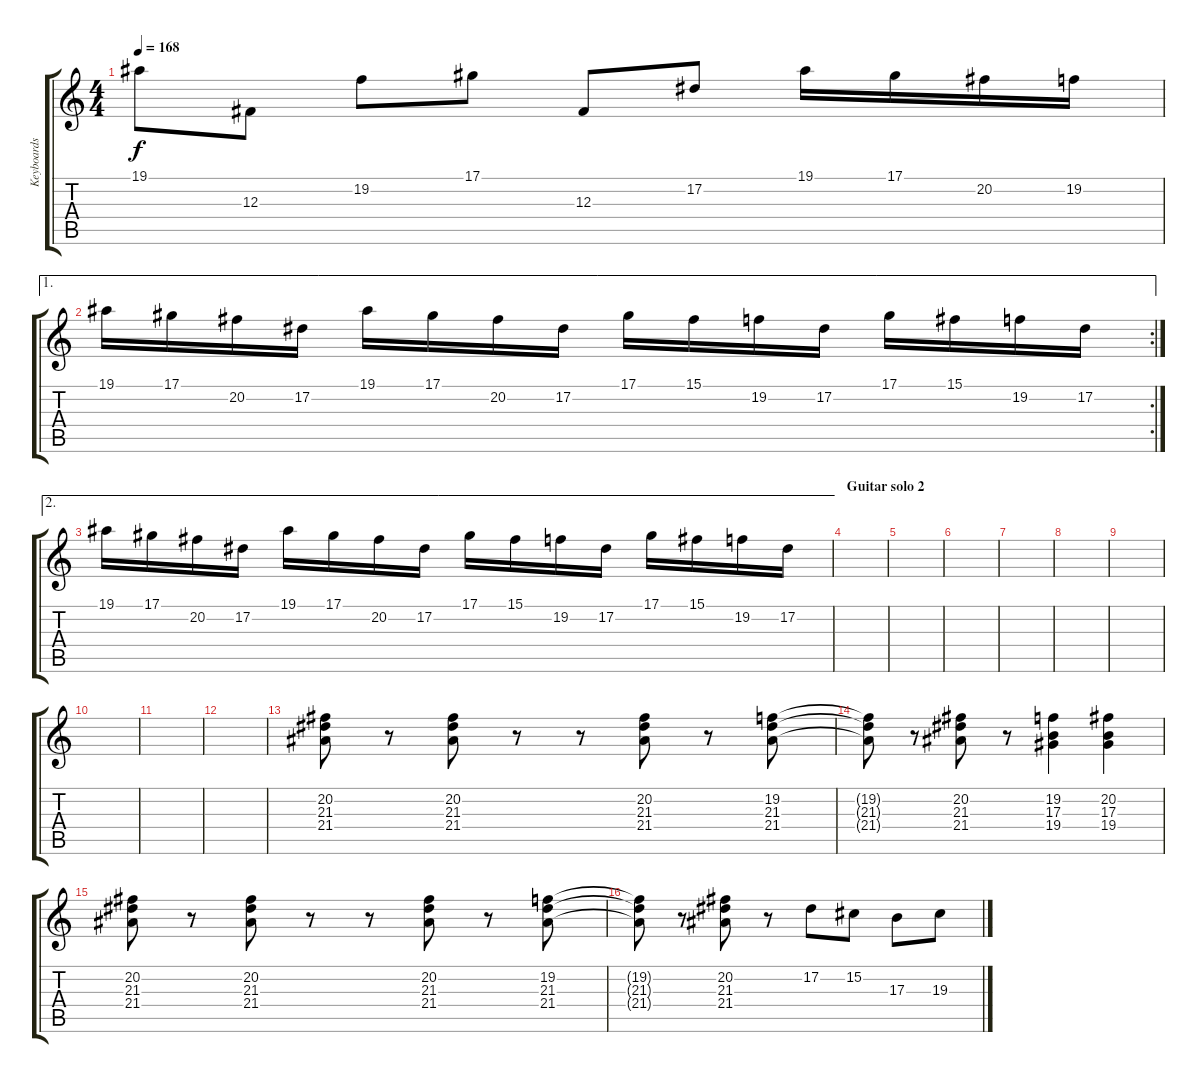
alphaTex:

\track ("Keyboards" "Keyboards") {instrument pad1newage}
\staff {score tabs}
\tuning (Eb4 Bb3 Gb3 Db3 Ab2 Eb2) {hide}
\ts (4 4)
\tempo 168
\clef g2
\ks c
19.1.8{dy f} 12.3.8 19.2.8 17.1.8 12.3.8 17.2.8 19.1.16 17.1.16 20.2.16 19.2.16 |
\ae 1
\rc 2
19.1.16 17.1.16 20.2.16 17.2.16 19.1.16 17.1.16 20.2.16 17.2.16 17.1.16 15.1.16 19.2.16 17.2.16 17.1.16 15.1.16 19.2.16 17.2.16 |
\ae 2
19.1.16 17.1.16 20.2.16 17.2.16 19.1.16 17.1.16 20.2.16 17.2.16 17.1.16 15.1.16 19.2.16 17.2.16 17.1.16 15.1.16 19.2.16 17.2.16 |
\section ("" "Guitar solo 2")
|
|
|
|
|
|
|
|
|
(20.2 21.3 21.4).8{volume 16} r.8 (20.2 21.3 21.4).8 r.8 r.8 (20.2 21.3 21.4).8 r.8 (19.2 21.3 21.4).8 |
(19.2{t} 21.3{t} 21.4{t}).8 r.8 (20.2 21.3 21.4).8 r.8 (19.2 17.3 19.4).4 (20.2 17.3 19.4).4 |
(20.2 21.3 21.4).8 r.8 (20.2 21.3 21.4).8 r.8 r.8 (20.2 21.3 21.4).8 r.8 (19.2 21.3 21.4).8 |
(19.2{t} 21.3{t} 21.4{t}).8 r.8 (20.2 21.3 21.4).8 r.8 17.2.8 15.2.8 17.3.8 19.3.8
